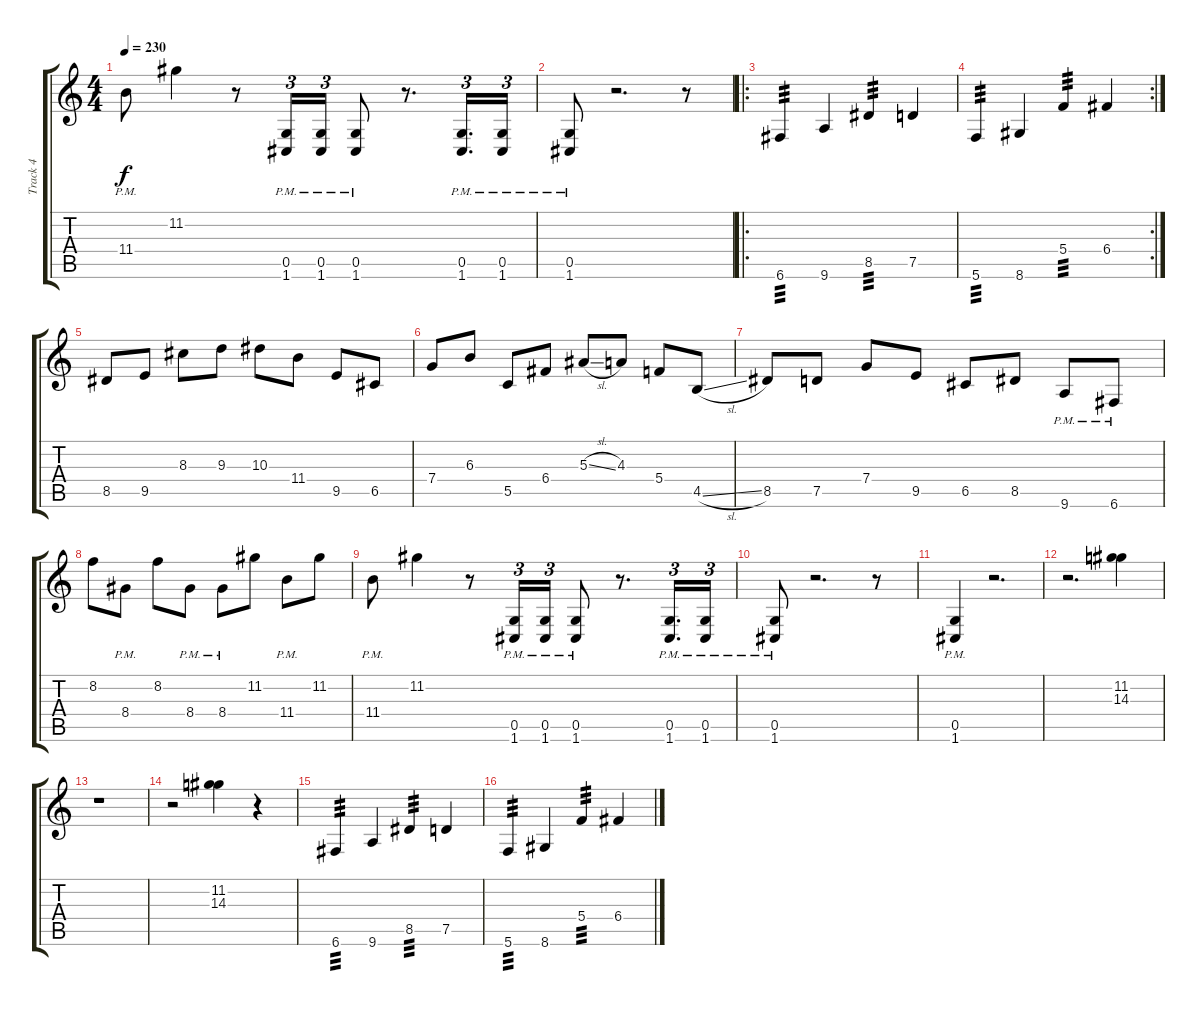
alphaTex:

\track ("Track 4" "Track 4") {instrument overdrivenguitar}
\staff {score tabs}
\tuning (D4 A3 F3 C3 G2 C2) {hide}
\ts (4 4)
\tempo 230
\clef g2
\ks c
11.4{pm}.8{dy f} 11.2.4 r.8 (0.5{pm} 1.6{pm}).16{tu (3 2)} (0.5{pm} 1.6{pm}).16{tu (3 2)} (0.5{pm} 1.6{pm}).8 r.8{d} (0.5{pm} 1.6{pm}).16{d tu (3 2)} (0.5{pm} 1.6{pm}).16{tu (3 2)} |
(0.5{pm} 1.6{pm}).8 r.2{d} r.8 |
\ro
6.6.4{tp 3} 9.6.4 8.5.4{tp 3} 7.5.4 |
\rc 2
5.6.4{tp 3} 8.6.4 5.4.4{tp 3} 6.4.4 |
8.5.8 9.5.8 8.3.8 9.3.8 10.3.8 11.4.8 9.5.8 6.5.8 |
7.4.8 6.3.8 5.5.8 6.4.8 5.3{sl}.8 4.3.8 5.4.8 4.5{sl}.8 |
8.5.8 7.5.8 7.4.8 9.5.8 6.5.8 8.5.8 9.6{pm}.8 6.6{pm}.8 |
8.2.8 8.4{pm}.8 8.2.8 8.4{pm}.8 8.4{pm}.8 11.2.8 11.4{pm}.8 11.2.8 |
11.4{pm}.8 11.2.4 r.8 (0.5{pm} 1.6{pm}).16{tu (3 2)} (0.5{pm} 1.6{pm}).16{tu (3 2)} (0.5{pm} 1.6{pm}).8 r.8{d} (0.5{pm} 1.6{pm}).16{d tu (3 2)} (0.5{pm} 1.6{pm}).16{tu (3 2)} |
(0.5{pm} 1.6{pm}).8 r.2{d} r.8 |
(0.5{pm} 1.6{pm}).4 r.2{d} |
r.2{d} (11.2 14.3).4 |
r.1 |
r.2 (11.2 14.3).4 r.4 |
6.6.4{tp 3} 9.6.4 8.5.4{tp 3} 7.5.4 |
5.6.4{tp 3} 8.6.4 5.4.4{tp 3} 6.4.4
